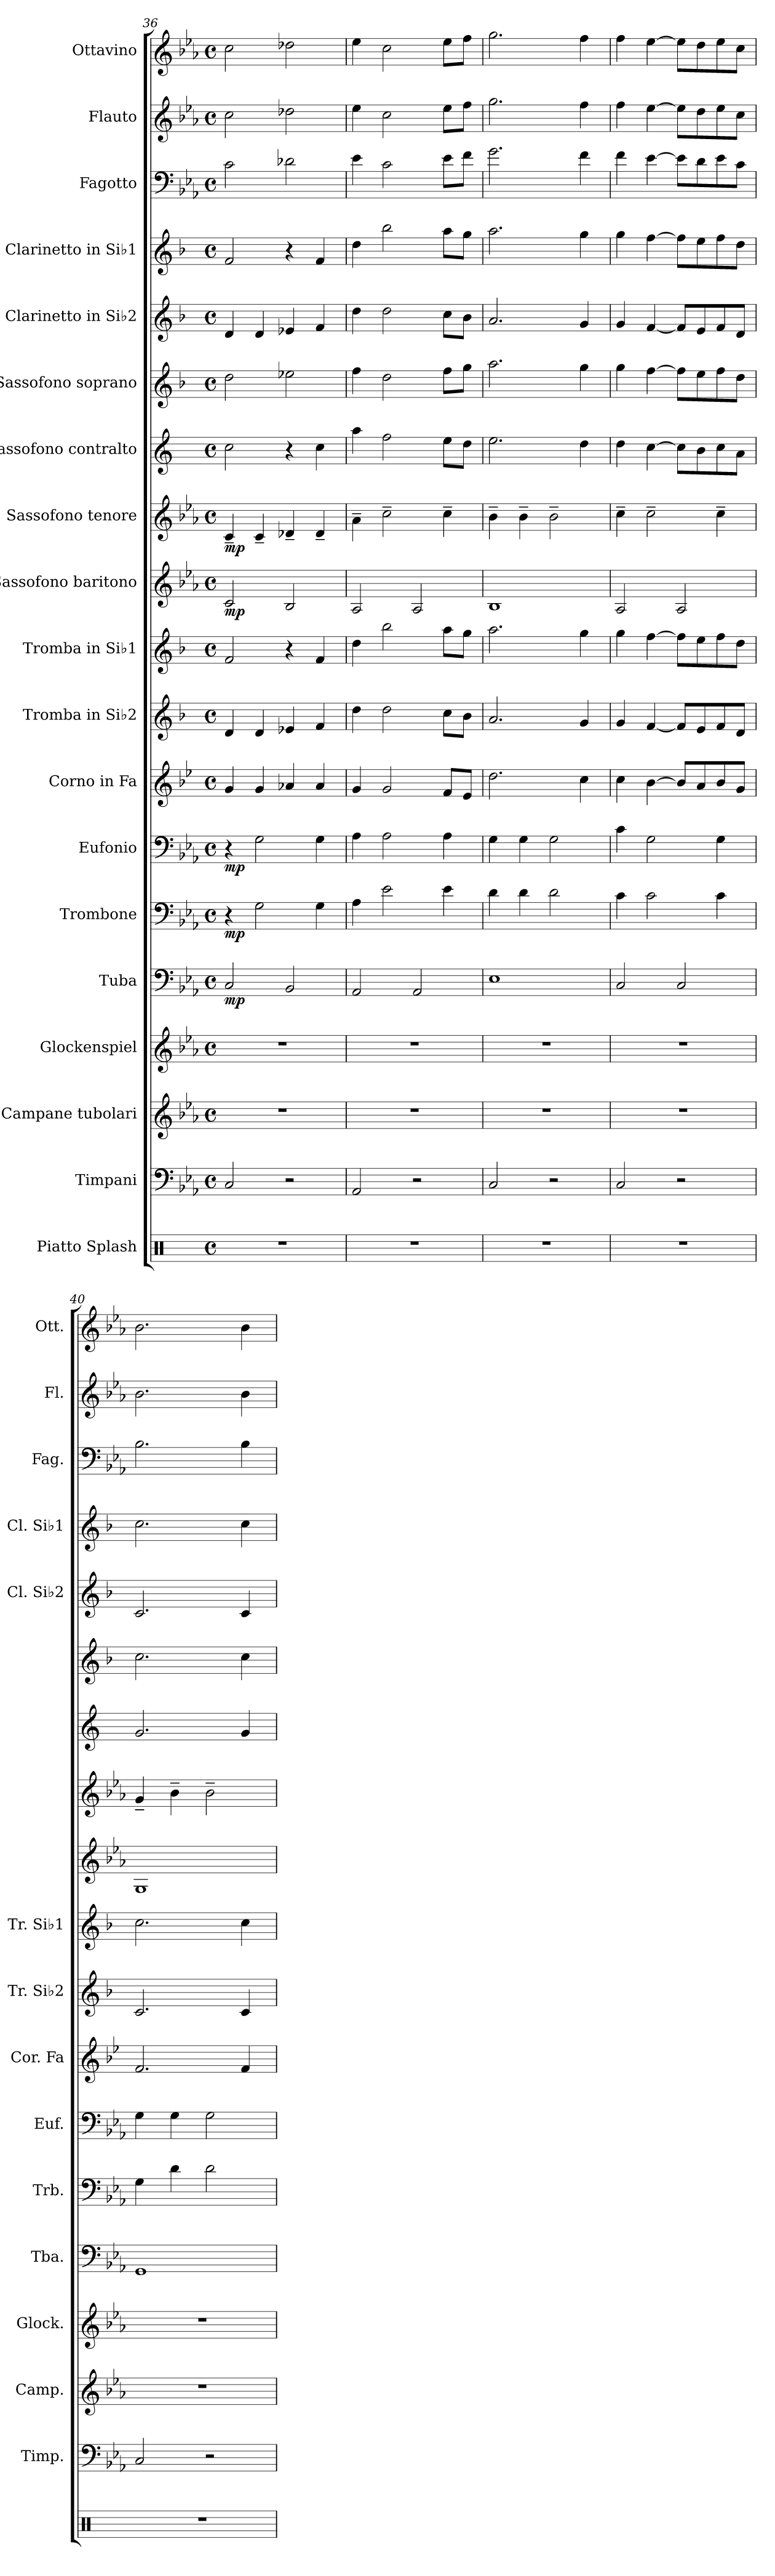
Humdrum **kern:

**kern	**kern	**kern	**kern	**kern	**dynam	**kern	**dynam	**kern	**dynam	**kern	**kern	**kern	**kern	**dynam	**kern	**dynam	**kern	**kern	**kern	**kern	**kern	**kern	**kern
*part19	*part18	*part17	*part16	*part15	*part15	*part14	*part14	*part13	*part13	*part12	*part11	*part10	*part9	*part9	*part8	*part8	*part7	*part6	*part5	*part4	*part3	*part2	*part1
*staff19	*staff18	*staff17	*staff16	*staff15	*staff15	*staff14	*staff14	*staff13	*staff13	*staff12	*staff11	*staff10	*staff9	*staff9	*staff8	*staff8	*staff7	*staff6	*staff5	*staff4	*staff3	*staff2	*staff1
*I"Piatto Splash	*I"Timpani	*I"Campane tubolari	*I"Glockenspiel	*I"Tuba	*	*I"Trombone	*	*I"Eufonio	*	*I"Corno in Fa	*I"Tromba in Si♭2	*I"Tromba in Si♭1	*I"Sassofono baritono	*	*I"Sassofono tenore	*	*I"Sassofono contralto	*I"Sassofono soprano	*I"Clarinetto in Si♭2	*I"Clarinetto in Si♭1	*I"Fagotto	*I"Flauto	*I"Ottavino
*	*I'Timp.	*I'Camp.	*I'Glock.	*I'Tba.	*	*I'Trb.	*	*I'Euf.	*	*I'Cor. Fa	*I'Tr. Si♭2	*I'Tr. Si♭1	*	*	*	*	*	*	*I'Cl. Si♭2	*I'Cl. Si♭1	*I'Fag.	*I'Fl.	*I'Ott.
*clefX	*clefF4	*clefG2	*clefG2	*clefF4	*	*clefF4	*	*clefF4	*	*clefG2	*clefG2	*clefG2	*clefG2	*	*clefG2	*	*clefG2	*clefG2	*clefG2	*clefG2	*clefF4	*clefG2	*clefG2
*	*	*	*ITrd-14c-24	*	*	*	*	*	*	*ITrd4c7	*ITrd1c2	*ITrd1c2	*ITrd12c21	*	*ITrd8c14	*	*ITrd5c9	*ITrd1c2	*ITrd1c2	*ITrd1c2	*	*	*ITrd-7c-12
*k[]	*k[b-e-a-]	*k[b-e-a-]	*k[b-e-a-]	*k[b-e-a-]	*	*k[b-e-a-]	*	*k[b-e-a-]	*	*k[b-e-a-]	*k[b-e-a-]	*k[b-e-a-]	*k[b-e-a-]	*	*k[b-e-a-]	*	*k[b-e-a-]	*k[b-e-a-]	*k[b-e-a-]	*k[b-e-a-]	*k[b-e-a-]	*k[b-e-a-]	*k[b-e-a-]
*M4/4	*M4/4	*M4/4	*M4/4	*M4/4	*	*M4/4	*	*M4/4	*	*M4/4	*M4/4	*M4/4	*M4/4	*	*M4/4	*	*M4/4	*M4/4	*M4/4	*M4/4	*M4/4	*M4/4	*M4/4
*met(c)	*met(c)	*met(c)	*met(c)	*met(c)	*	*met(c)	*	*met(c)	*	*met(c)	*met(c)	*met(c)	*met(c)	*	*met(c)	*	*met(c)	*met(c)	*met(c)	*met(c)	*met(c)	*met(c)	*met(c)
=36	=36	=36	=36	=36	=36	=36	=36	=36	=36	=36	=36	=36	=36	=36	=36	=36	=36	=36	=36	=36	=36	=36	=36
!	!	!	!	!	!LO:DY:b	!	!LO:DY:b	!	!LO:DY:b	!	!	!	!	!LO:DY:b	!	!LO:DY:b	!	!	!	!	!	!	!
1r	2C/	1r	1r	2C/	mp	4r	mp	4r	mp	4c/	4c/	2e-/	2C/	mp	4C~/	mp	2e-\	2cc\	4c/	2e-/	2c\	2cc\	2ccc\
.	.	.	.	.	.	2G\	.	2G\	.	4c/	4c/	.	.	.	4C~/	.	.	.	4c/	.	.	.	.
.	2r	.	.	2BB-/	.	.	.	.	.	4d-X/	4d-X/	4r	2BB-/	.	4D-X~/	.	4r	2dd-X\	4d-X/	4r	2d-X\	2dd-X\	2ddd-X\
.	.	.	.	.	.	4G\	.	4G\	.	4d-/	4e-/	4e-/	.	.	4D-~/	.	4e-\	.	4e-/	4e-/	.	.	.
=37	=37	=37	=37	=37	=37	=37	=37	=37	=37	=37	=37	=37	=37	=37	=37	=37	=37	=37	=37	=37	=37	=37	=37
1r	2AA-/	1r	1r	2AA-/	.	4A-\	.	4A-\	.	4c/	4cc\	4cc\	2AA-/	.	4A-~\	.	4cc\	4ee-\	4cc\	4cc\	4e-\	4ee-\	4eee-\
.	.	.	.	.	.	2e-\	.	2A-\	.	2c/	2cc\	2aa-\	.	.	2c~\	.	2a-\	2cc\	2cc\	2aa-\	2c\	2cc\	2ccc\
.	2r	.	.	2AA-/	.	.	.	.	.	.	.	.	2AA-/	.	.	.	.	.	.	.	.	.	.
.	.	.	.	.	.	4e-\	.	4A-\	.	8B-/L	8b-\L	8gg\L	.	.	4c~\	.	8g\L	8ee-\L	8b-\L	8gg\L	8e-\L	8ee-\L	8eee-\L
.	.	.	.	.	.	.	.	.	.	8A-/J	8a-\J	8ff\J	.	.	.	.	8f\J	8ff\J	8a-\J	8ff\J	8f\J	8ff\J	8fff\J
=38	=38	=38	=38	=38	=38	=38	=38	=38	=38	=38	=38	=38	=38	=38	=38	=38	=38	=38	=38	=38	=38	=38	=38
1r	2C/	1r	1r	1E-	.	4d\	.	4G\	.	2.g\	2.g/	2.gg\	1BB-	.	4B-~\	.	2.g\	2.gg\	2.g/	2.gg\	2.g\	2.gg\	2.ggg\
.	.	.	.	.	.	4d\	.	4G\	.	.	.	.	.	.	4B-~\	.	.	.	.	.	.	.	.
.	2r	.	.	.	.	2d\	.	2G\	.	.	.	.	.	.	2B-~\	.	.	.	.	.	.	.	.
.	.	.	.	.	.	.	.	.	.	4f\	4f/	4ff\	.	.	.	.	4f\	4ff\	4f/	4ff\	4f\	4ff\	4fff\
!!LO:PB:g=z
=39	=39	=39	=39	=39	=39	=39	=39	=39	=39	=39	=39	=39	=39	=39	=39	=39	=39	=39	=39	=39	=39	=39	=39
1r	2C/	1r	1r	2C/	.	4c\	.	4c\	.	4f\	4f/	4ff\	2AA-/	.	4c~\	.	4f\	4ff\	4f/	4ff\	4f\	4ff\	4fff\
.	.	.	.	.	.	2c\	.	2G\	.	[4e-\	[4e-/	[4ee-\	.	.	2c~\	.	[4e-\	[4ee-\	[4e-/	[4ee-\	[4e-\	[4ee-\	[4eee-\
.	2r	.	.	2C/	.	.	.	.	.	8e-/L]	8e-/L]	8ee-\L]	2AA-/	.	.	.	8e-\L]	8ee-\L]	8e-/L]	8ee-\L]	8e-\L]	8ee-\L]	8eee-\L]
.	.	.	.	.	.	.	.	.	.	8d/	8d/	8dd\	.	.	.	.	8d\	8dd\	8d/	8dd\	8d\	8dd\	8ddd\
.	.	.	.	.	.	4c\	.	4G\	.	8e-/	8e-/	8ee-\	.	.	4c~\	.	8e-\	8ee-\	8e-/	8ee-\	8e-\	8ee-\	8eee-\
.	.	.	.	.	.	.	.	.	.	8c/J	8c/J	8cc\J	.	.	.	.	8c\J	8cc\J	8c/J	8cc\J	8c\J	8cc\J	8ccc\J
=40	=40	=40	=40	=40	=40	=40	=40	=40	=40	=40	=40	=40	=40	=40	=40	=40	=40	=40	=40	=40	=40	=40	=40
1r	2C/	1r	1r	1GG	.	4G\	.	4G\	.	2.B-/	2.B-/	2.b-\	1GG	.	4G~/	.	2.B-/	2.b-\	2.B-/	2.b-\	2.B-\	2.b-\	2.bb-\
.	.	.	.	.	.	4d\	.	4G\	.	.	.	.	.	.	4B-~\	.	.	.	.	.	.	.	.
.	2r	.	.	.	.	2d\	.	2G\	.	.	.	.	.	.	2B-~\	.	.	.	.	.	.	.	.
.	.	.	.	.	.	.	.	.	.	4B-/	4B-/	4b-\	.	.	.	.	4B-/	4b-\	4B-/	4b-\	4B-\	4b-\	4bb-\
=	=	=	=	=	=	=	=	=	=	=	=	=	=	=	=	=	=	=	=	=	=	=	=
*-	*-	*-	*-	*-	*-	*-	*-	*-	*-	*-	*-	*-	*-	*-	*-	*-	*-	*-	*-	*-	*-	*-	*-
